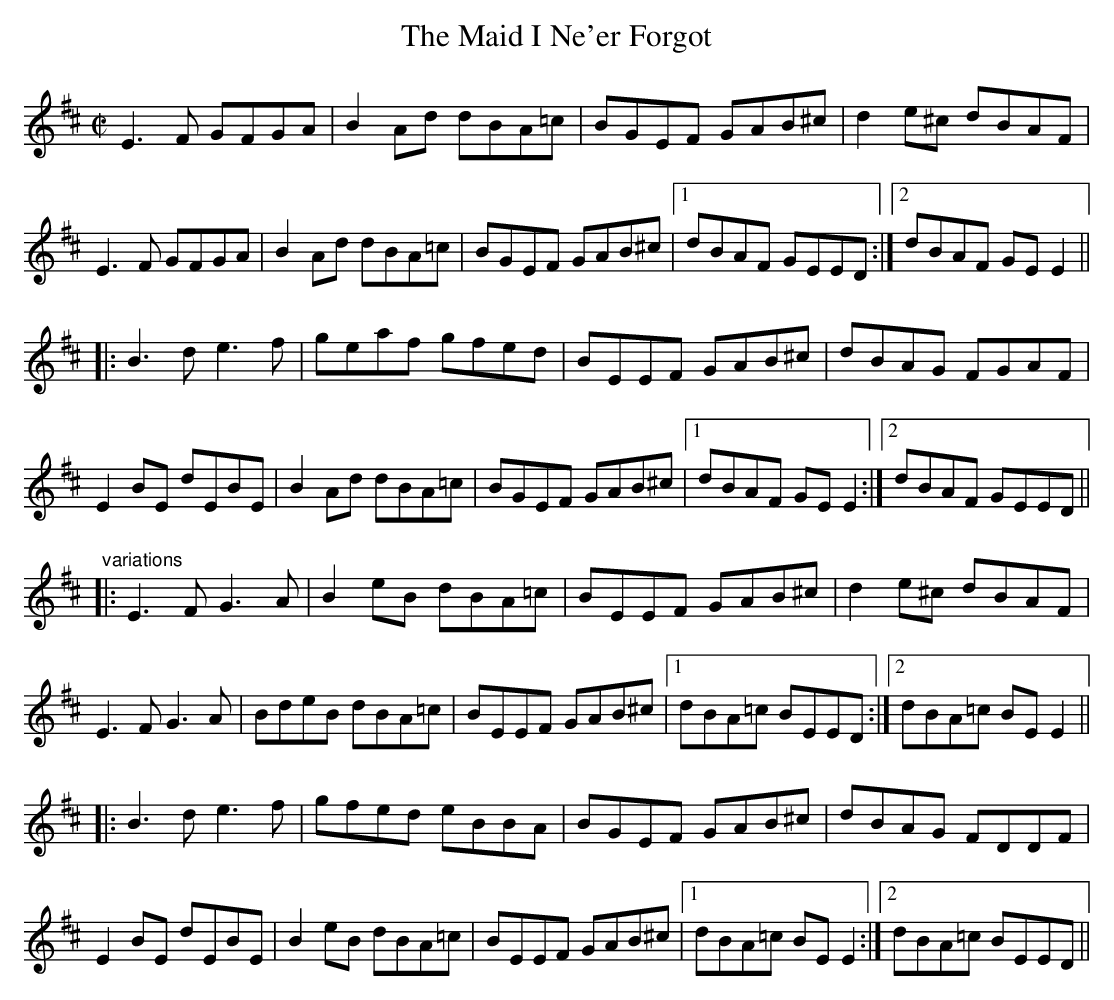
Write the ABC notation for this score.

X:1
T:Maid I Ne'er Forgot, The
M:C|
K:Edor
E3F GFGA|B2Ad dBA=c|BGEF GAB^c|d2e^c dBAF|
E3F GFGA|B2Ad dBA=c|BGEF GAB^c|1 dBAF GEED:|2 dBAF GEE2||
|:B3d e3f|geaf gfed|BEEF GAB^c|dBAG FGAF|
E2BE dEBE|B2Ad dBA=c|BGEF GAB^c|1 dBAF GEE2:|2 dBAF GEED||
"variations"
|:E3F G3A|B2eB dBA=c|BEEF GAB^c|d2e^c dBAF|
E3F G3A|BdeB dBA=c|BEEF GAB^c|1 dBA=c BEED:|2 dBA=c BEE2||
|:B3d e3f|gfed eBBA|BGEF GAB^c|dBAG FDDF|
E2BE dEBE|B2eB dBA=c|BEEF GAB^c|1 dBA=c BEE2:|2 dBA=c BEED||
